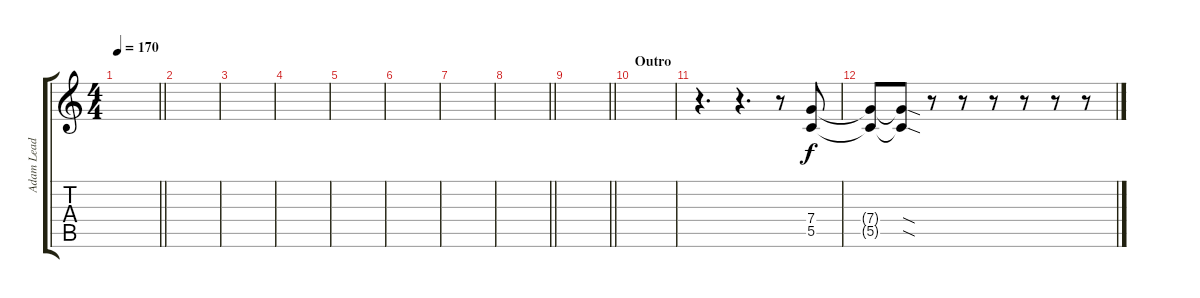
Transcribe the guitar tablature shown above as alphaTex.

\track ("Adam Lead" "Adam Lead") {instrument distortionguitar}
\staff {score tabs}
\tuning (D4 A3 F3 C3 G2 C2) {hide}
\ts (4 4)
\tempo 170
\clef g2
\barLineRight lightlight
\ks c
|
|
|
|
|
|
|
\barLineRight lightlight
|
\barLineRight lightlight
|
\section ("" "Outro")
|
r.4{d} r.4{d} r.8 (7.4 5.5).8 |
(7.4{t} 5.5{t}).8 (7.4{sod t} 5.5{sod t}).8 r.8 r.8 r.8 r.8 r.8 r.8
